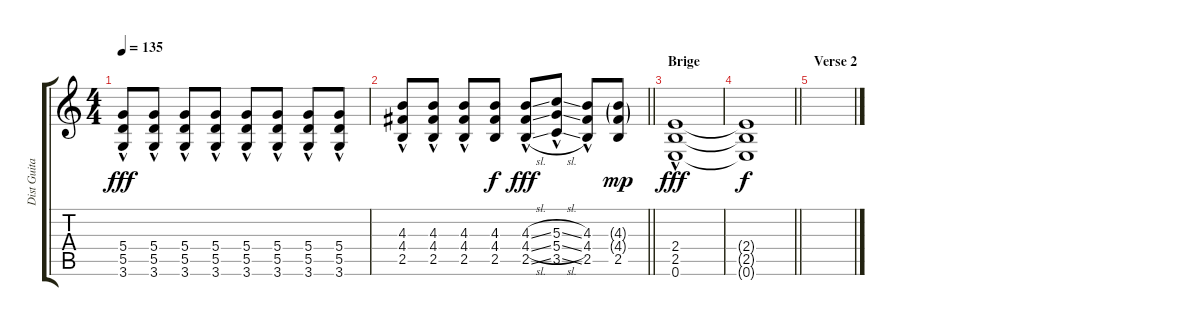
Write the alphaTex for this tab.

\track ("Dist Guitar" "Dist Guita") {instrument distortionguitar}
\staff {score tabs}
\tuning (E4 B3 G3 D3 A2 E2) {hide}
\ts (4 4)
\tempo 135
\clef g2
\ks c
(5.4 5.5 3.6{hac}).8{dy fff} (5.4 5.5 3.6{hac}).8 (5.4 5.5 3.6{hac}).8 (5.4 5.5 3.6{hac}).8 (5.4 5.5 3.6{hac}).8 (5.4 5.5 3.6{hac}).8 (5.4 5.5 3.6{hac}).8 (5.4 5.5 3.6{hac}).8 |
\barLineRight lightlight
(4.3 4.4 2.5{hac}).8 (4.3 4.4 2.5{hac}).8 (4.3 4.4 2.5{hac}).8 (4.3 4.4 2.5).8{dy f} (4.3{sl} 4.4{sl} 2.5{sl hac}).8{dy fff} (5.3{sl} 5.4{sl} 3.5{sl hac}).8 (4.3 4.4 2.5{hac}).8 (4.3{g} 4.4{g} 2.5).8{dy mp} |
\section ("" "Brige")
(2.4{hac} 2.5{hac} 0.6{hac}).1{dy fff} |
\barLineRight lightlight
(2.4{t} 2.5{t} 0.6{t}).1{dy f} |
\section ("" "Verse 2")
